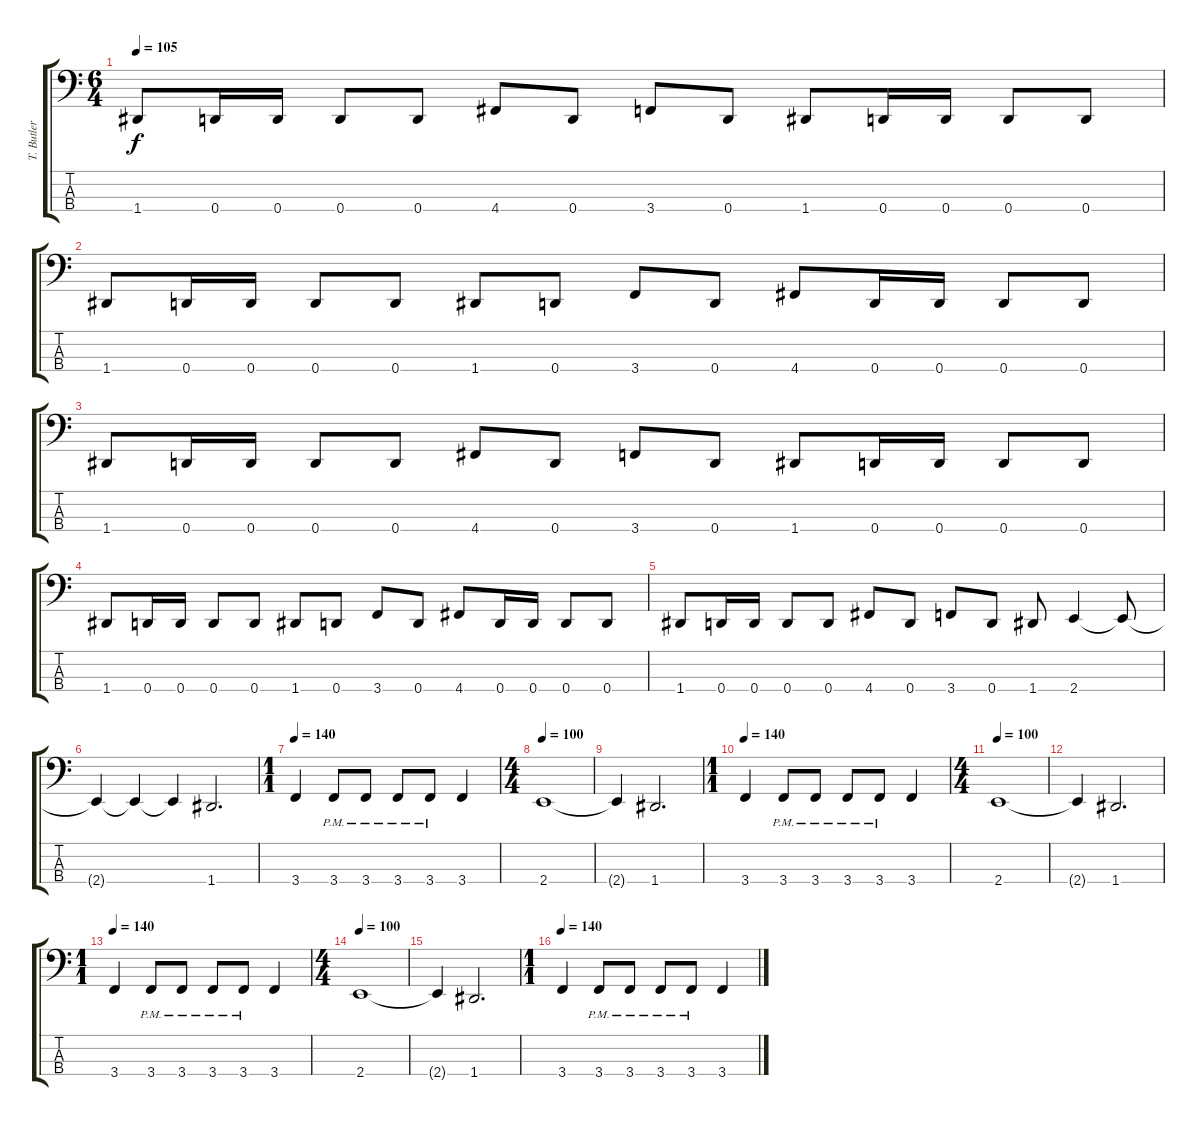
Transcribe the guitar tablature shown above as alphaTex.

\track ("T. Butler" "T. Butler") {instrument electricbasspick}
\staff {score tabs}
\tuning (F2 C2 G1 D1) {hide}
\ts (6 4)
\tempo 105
\clef f4
\ks c
1.4.8{dy f} 0.4.16 0.4.16 0.4.8 0.4.8 4.4.8 0.4.8 3.4.8 0.4.8 1.4.8 0.4.16 0.4.16 0.4.8 0.4.8 |
1.4.8 0.4.16 0.4.16 0.4.8 0.4.8 1.4.8 0.4.8 3.4.8 0.4.8 4.4.8 0.4.16 0.4.16 0.4.8 0.4.8 |
1.4.8 0.4.16 0.4.16 0.4.8 0.4.8 4.4.8 0.4.8 3.4.8 0.4.8 1.4.8 0.4.16 0.4.16 0.4.8 0.4.8 |
1.4.8 0.4.16 0.4.16 0.4.8 0.4.8 1.4.8 0.4.8 3.4.8 0.4.8 4.4.8 0.4.16 0.4.16 0.4.8 0.4.8 |
1.4.8 0.4.16 0.4.16 0.4.8 0.4.8 4.4.8 0.4.8 3.4.8 0.4.8 1.4.8 2.4.4 2.4{t}.8 |
2.4{t}.4 2.4{t}.4 2.4{t}.4 1.4.2{d} |
\ts (1 1)
\tempo 140
3.4.4 3.4{pm}.8 3.4{pm}.8 3.4{pm}.8 3.4{pm}.8 3.4.4 |
\ts (4 4)
\tempo 80
\tempo 100
2.4.1 |
2.4{t}.4 1.4.2{d} |
\ts (1 1)
\tempo 140
3.4.4 3.4{pm}.8 3.4{pm}.8 3.4{pm}.8 3.4{pm}.8 3.4.4 |
\ts (4 4)
\tempo 80
\tempo 100
2.4.1 |
2.4{t}.4 1.4.2{d} |
\ts (1 1)
\tempo 140
3.4.4 3.4{pm}.8 3.4{pm}.8 3.4{pm}.8 3.4{pm}.8 3.4.4 |
\ts (4 4)
\tempo 80
\tempo 100
2.4.1 |
2.4{t}.4 1.4.2{d} |
\ts (1 1)
\tempo 140
3.4.4 3.4{pm}.8 3.4{pm}.8 3.4{pm}.8 3.4{pm}.8 3.4.4
